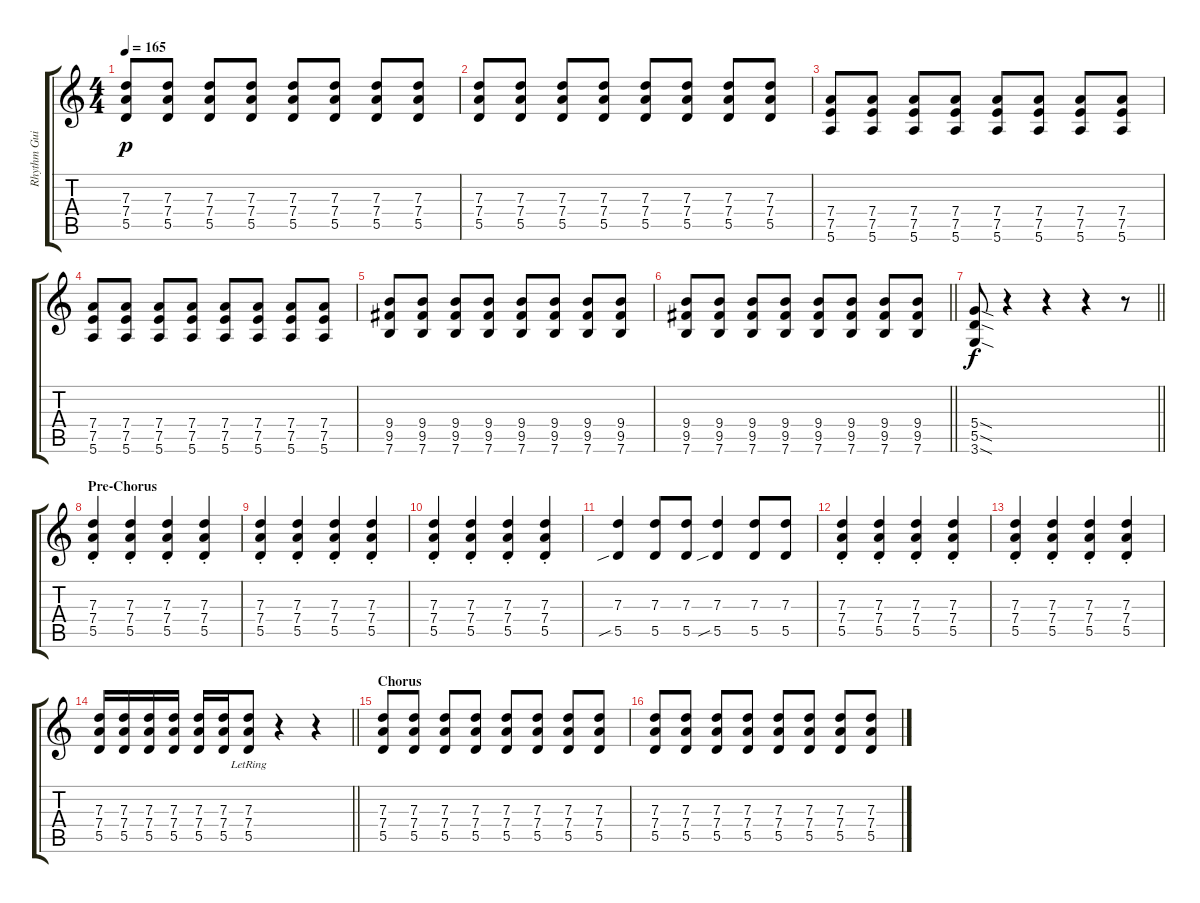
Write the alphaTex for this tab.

\track ("Rhythm Guitar" "Rhythm Gui") {instrument distortionguitar}
\staff {score tabs}
\tuning (E4 B3 G3 D3 A2 E2) {hide}
\ts (4 4)
\tempo 165
\clef g2
\ks c
(7.3 7.4 5.5).8{dy p} (7.3 7.4 5.5).8 (7.3 7.4 5.5).8 (7.3 7.4 5.5).8 (7.3 7.4 5.5).8 (7.3 7.4 5.5).8 (7.3 7.4 5.5).8 (7.3 7.4 5.5).8 |
(7.3 7.4 5.5).8 (7.3 7.4 5.5).8 (7.3 7.4 5.5).8 (7.3 7.4 5.5).8 (7.3 7.4 5.5).8 (7.3 7.4 5.5).8 (7.3 7.4 5.5).8 (7.3 7.4 5.5).8 |
(7.4 7.5 5.6).8 (7.4 7.5 5.6).8 (7.4 7.5 5.6).8 (7.4 7.5 5.6).8 (7.4 7.5 5.6).8 (7.4 7.5 5.6).8 (7.4 7.5 5.6).8 (7.4 7.5 5.6).8 |
(7.4 7.5 5.6).8 (7.4 7.5 5.6).8 (7.4 7.5 5.6).8 (7.4 7.5 5.6).8 (7.4 7.5 5.6).8 (7.4 7.5 5.6).8 (7.4 7.5 5.6).8 (7.4 7.5 5.6).8 |
(9.4 9.5 7.6).8 (9.4 9.5 7.6).8 (9.4 9.5 7.6).8 (9.4 9.5 7.6).8 (9.4 9.5 7.6).8 (9.4 9.5 7.6).8 (9.4 9.5 7.6).8 (9.4 9.5 7.6).8 |
\barLineRight lightlight
(9.4 9.5 7.6).8 (9.4 9.5 7.6).8 (9.4 9.5 7.6).8 (9.4 9.5 7.6).8 (9.4 9.5 7.6).8 (9.4 9.5 7.6).8 (9.4 9.5 7.6).8 (9.4 9.5 7.6).8 |
\barLineRight lightlight
(5.4{sod} 5.5{sod} 3.6{sod}).8{dy f} r.4 r.4 r.4 r.8 |
\section ("" "Pre-Chorus")
(7.3{st} 7.4{st} 5.5{st}).4 (7.3{st} 7.4{st} 5.5{st}).4 (7.3{st} 7.4{st} 5.5{st}).4 (7.3{st} 7.4{st} 5.5{st}).4 |
(7.3{st} 7.4{st} 5.5{st}).4 (7.3{st} 7.4{st} 5.5{st}).4 (7.3{st} 7.4{st} 5.5{st}).4 (7.3{st} 7.4{st} 5.5{st}).4 |
(7.3{st} 7.4{st} 5.5{st}).4 (7.3{st} 7.4{st} 5.5{st}).4 (7.3{st} 7.4{st} 5.5{st}).4 (7.3{st} 7.4{st} 5.5{st}).4 |
(7.3 5.5{sib}).4 (7.3 5.5).8 (7.3 5.5).8 (7.3 5.5{sib}).4 (7.3 5.5).8 (7.3 5.5).8 |
(7.3{st} 7.4{st} 5.5{st}).4 (7.3{st} 7.4{st} 5.5{st}).4 (7.3{st} 7.4{st} 5.5{st}).4 (7.3{st} 7.4{st} 5.5{st}).4 |
(7.3{st} 7.4{st} 5.5{st}).4 (7.3{st} 7.4{st} 5.5{st}).4 (7.3{st} 7.4{st} 5.5{st}).4 (7.3{st} 7.4{st} 5.5{st}).4 |
\barLineRight lightlight
(7.3 7.4 5.5).16 (7.3 7.4 5.5).16 (7.3 7.4 5.5).16 (7.3 7.4 5.5).16 (7.3 7.4 5.5).16 (7.3 7.4 5.5).16 (7.3{lr} 7.4{lr} 5.5{lr}).8 r.4 r.4 |
\section ("" "Chorus")
(7.3 7.4 5.5).8 (7.3 7.4 5.5).8 (7.3 7.4 5.5).8 (7.3 7.4 5.5).8 (7.3 7.4 5.5).8 (7.3 7.4 5.5).8 (7.3 7.4 5.5).8 (7.3 7.4 5.5).8 |
(7.3 7.4 5.5).8 (7.3 7.4 5.5).8 (7.3 7.4 5.5).8 (7.3 7.4 5.5).8 (7.3 7.4 5.5).8 (7.3 7.4 5.5).8 (7.3 7.4 5.5).8 (7.3 7.4 5.5).8
